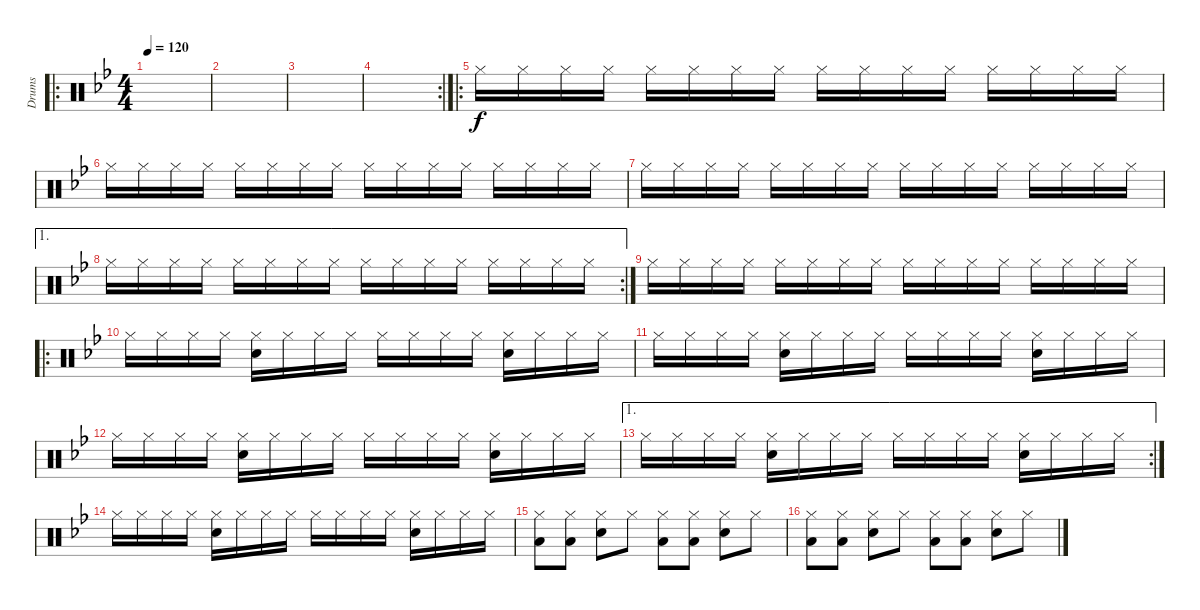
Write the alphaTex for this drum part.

\track ("Drums" "Drums") {instrument percussion}
\staff {score}
\articulation defaults
\ro
\ts (4 4)
\tempo 120
\clef neutral
\ks bb
|
|
|
\rc 2
|
\ro "Hi-Hat (closed)".16 "Hi-Hat (closed)".16 "Hi-Hat (closed)".16 "Hi-Hat (closed)".16 "Hi-Hat (closed)".16 "Hi-Hat (closed)".16 "Hi-Hat (closed)".16 "Hi-Hat (closed)".16 "Hi-Hat (closed)".16 "Hi-Hat (closed)".16 "Hi-Hat (closed)".16 "Hi-Hat (closed)".16 "Hi-Hat (closed)".16 "Hi-Hat (closed)".16 "Hi-Hat (closed)".16 "Hi-Hat (closed)".16
|
"Hi-Hat (closed)".16 "Hi-Hat (closed)".16 "Hi-Hat (closed)".16 "Hi-Hat (closed)".16 "Hi-Hat (closed)".16 "Hi-Hat (closed)".16 "Hi-Hat (closed)".16 "Hi-Hat (closed)".16 "Hi-Hat (closed)".16 "Hi-Hat (closed)".16 "Hi-Hat (closed)".16 "Hi-Hat (closed)".16 "Hi-Hat (closed)".16 "Hi-Hat (closed)".16 "Hi-Hat (closed)".16 "Hi-Hat (closed)".16 |
"Hi-Hat (closed)".16 "Hi-Hat (closed)".16 "Hi-Hat (closed)".16 "Hi-Hat (closed)".16 "Hi-Hat (closed)".16 "Hi-Hat (closed)".16 "Hi-Hat (closed)".16 "Hi-Hat (closed)".16 "Hi-Hat (closed)".16 "Hi-Hat (closed)".16 "Hi-Hat (closed)".16 "Hi-Hat (closed)".16 "Hi-Hat (closed)".16 "Hi-Hat (closed)".16 "Hi-Hat (closed)".16 "Hi-Hat (closed)".16 |
\ae 1
\rc 2 "Hi-Hat (closed)".16 "Hi-Hat (closed)".16 "Hi-Hat (closed)".16 "Hi-Hat (closed)".16 "Hi-Hat (closed)".16 "Hi-Hat (closed)".16 "Hi-Hat (closed)".16 "Hi-Hat (closed)".16 "Hi-Hat (closed)".16 "Hi-Hat (closed)".16 "Hi-Hat (closed)".16 "Hi-Hat (closed)".16 "Hi-Hat (closed)".16 "Hi-Hat (closed)".16 "Hi-Hat (closed)".16 "Hi-Hat (closed)".16
|
"Hi-Hat (closed)".16 "Hi-Hat (closed)".16 "Hi-Hat (closed)".16 "Hi-Hat (closed)".16 "Hi-Hat (closed)".16 "Hi-Hat (closed)".16 "Hi-Hat (closed)".16 "Hi-Hat (closed)".16 "Hi-Hat (closed)".16 "Hi-Hat (closed)".16 "Hi-Hat (closed)".16 "Hi-Hat (closed)".16 "Hi-Hat (closed)".16 "Hi-Hat (closed)".16 "Hi-Hat (closed)".16 "Hi-Hat (closed)".16 |
\ro "Hi-Hat (closed)".16 "Hi-Hat (closed)".16 "Hi-Hat (closed)".16 "Hi-Hat (closed)".16
("Hi-Hat (closed)" "Electric Snare (hit)").16 "Hi-Hat (closed)".16 "Hi-Hat (closed)".16 "Hi-Hat (closed)".16 "Hi-Hat (closed)".16 "Hi-Hat (closed)".16 "Hi-Hat (closed)".16 "Hi-Hat (closed)".16 ("Hi-Hat (closed)" "Electric Snare (hit)").16 "Hi-Hat (closed)".16 "Hi-Hat (closed)".16 "Hi-Hat (closed)".16 |
"Hi-Hat (closed)".16 "Hi-Hat (closed)".16 "Hi-Hat (closed)".16 "Hi-Hat (closed)".16 ("Hi-Hat (closed)" "Electric Snare (hit)").16 "Hi-Hat (closed)".16 "Hi-Hat (closed)".16 "Hi-Hat (closed)".16 "Hi-Hat (closed)".16 "Hi-Hat (closed)".16 "Hi-Hat (closed)".16 "Hi-Hat (closed)".16 ("Hi-Hat (closed)" "Electric Snare (hit)").16 "Hi-Hat (closed)".16 "Hi-Hat (closed)".16 "Hi-Hat (closed)".16 |
"Hi-Hat (closed)".16 "Hi-Hat (closed)".16 "Hi-Hat (closed)".16 "Hi-Hat (closed)".16 ("Hi-Hat (closed)" "Electric Snare (hit)").16 "Hi-Hat (closed)".16 "Hi-Hat (closed)".16 "Hi-Hat (closed)".16 "Hi-Hat (closed)".16 "Hi-Hat (closed)".16 "Hi-Hat (closed)".16 "Hi-Hat (closed)".16 ("Hi-Hat (closed)" "Electric Snare (hit)").16 "Hi-Hat (closed)".16 "Hi-Hat (closed)".16 "Hi-Hat (closed)".16 |
\ae 1
\rc 2 "Hi-Hat (closed)".16 "Hi-Hat (closed)".16 "Hi-Hat (closed)".16 "Hi-Hat (closed)".16
("Hi-Hat (closed)" "Electric Snare (hit)").16 "Hi-Hat (closed)".16 "Hi-Hat (closed)".16 "Hi-Hat (closed)".16 "Hi-Hat (closed)".16 "Hi-Hat (closed)".16 "Hi-Hat (closed)".16 "Hi-Hat (closed)".16 ("Hi-Hat (closed)" "Electric Snare (hit)").16 "Hi-Hat (closed)".16 "Hi-Hat (closed)".16 "Hi-Hat (closed)".16 |
"Hi-Hat (closed)".16 "Hi-Hat (closed)".16 "Hi-Hat (closed)".16 "Hi-Hat (closed)".16 ("Hi-Hat (closed)" "Electric Snare (hit)").16 "Hi-Hat (closed)".16 "Hi-Hat (closed)".16 "Hi-Hat (closed)".16 "Hi-Hat (closed)".16 "Hi-Hat (closed)".16 "Hi-Hat (closed)".16 "Hi-Hat (closed)".16 ("Hi-Hat (closed)" "Electric Snare (hit)").16 "Hi-Hat (closed)".16 "Hi-Hat (closed)".16 "Hi-Hat (closed)".16 |
("Hi-Hat (closed)" "Low Floor Tom (hit)").8 ("Hi-Hat (closed)" "Low Floor Tom (hit)").8 ("Hi-Hat (closed)" "Electric Snare (hit)").8 "Hi-Hat (closed)".8 ("Hi-Hat (closed)" "Low Floor Tom (hit)").8 ("Hi-Hat (closed)" "Low Floor Tom (hit)").8 ("Hi-Hat (closed)" "Electric Snare (hit)").8 "Hi-Hat (closed)".8 |
("Hi-Hat (closed)" "Low Floor Tom (hit)").8 ("Hi-Hat (closed)" "Low Floor Tom (hit)").8 ("Hi-Hat (closed)" "Electric Snare (hit)").8 "Hi-Hat (closed)".8 ("Hi-Hat (closed)" "Low Floor Tom (hit)").8 ("Hi-Hat (closed)" "Low Floor Tom (hit)").8 ("Hi-Hat (closed)" "Electric Snare (hit)").8 "Hi-Hat (closed)".8
